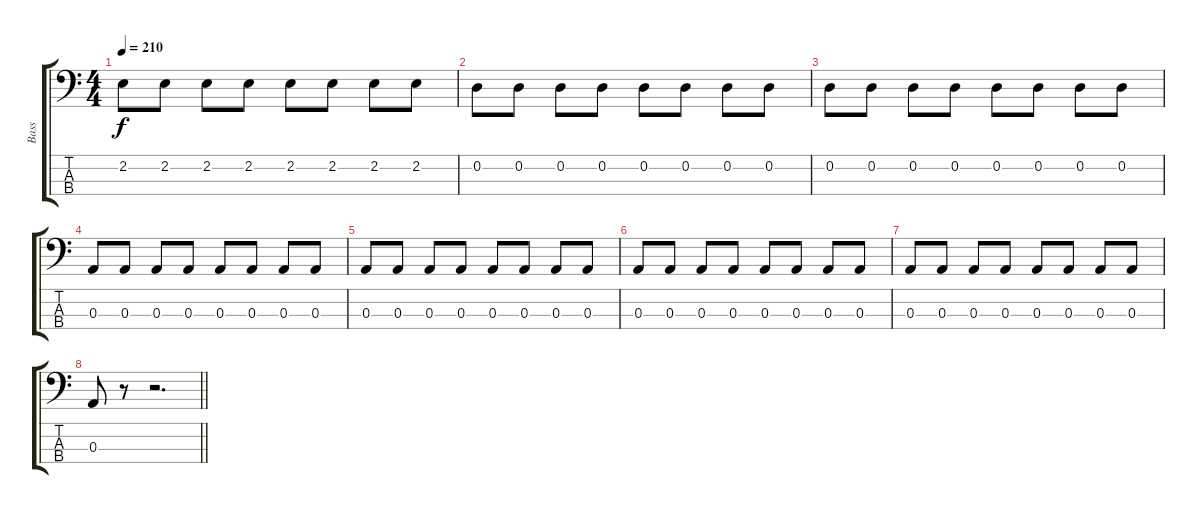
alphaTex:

\track ("Bass" "Bass") {instrument electricbassfinger}
\staff {score tabs}
\tuning (G2 D2 A1 E1) {hide}
\ts (4 4)
\tempo 210
\clef f4
\ks c
2.2.8{dy f} 2.2.8 2.2.8 2.2.8 2.2.8 2.2.8 2.2.8 2.2.8 |
0.2.8 0.2.8 0.2.8 0.2.8 0.2.8 0.2.8 0.2.8 0.2.8 |
0.2.8 0.2.8 0.2.8 0.2.8 0.2.8 0.2.8 0.2.8 0.2.8 |
0.3.8 0.3.8 0.3.8 0.3.8 0.3.8 0.3.8 0.3.8 0.3.8 |
0.3.8 0.3.8 0.3.8 0.3.8 0.3.8 0.3.8 0.3.8 0.3.8 |
0.3.8 0.3.8 0.3.8 0.3.8 0.3.8 0.3.8 0.3.8 0.3.8 |
0.3.8 0.3.8 0.3.8 0.3.8 0.3.8 0.3.8 0.3.8 0.3.8 |
\barLineRight lightlight
0.3.8 r.8 r.2{d}
